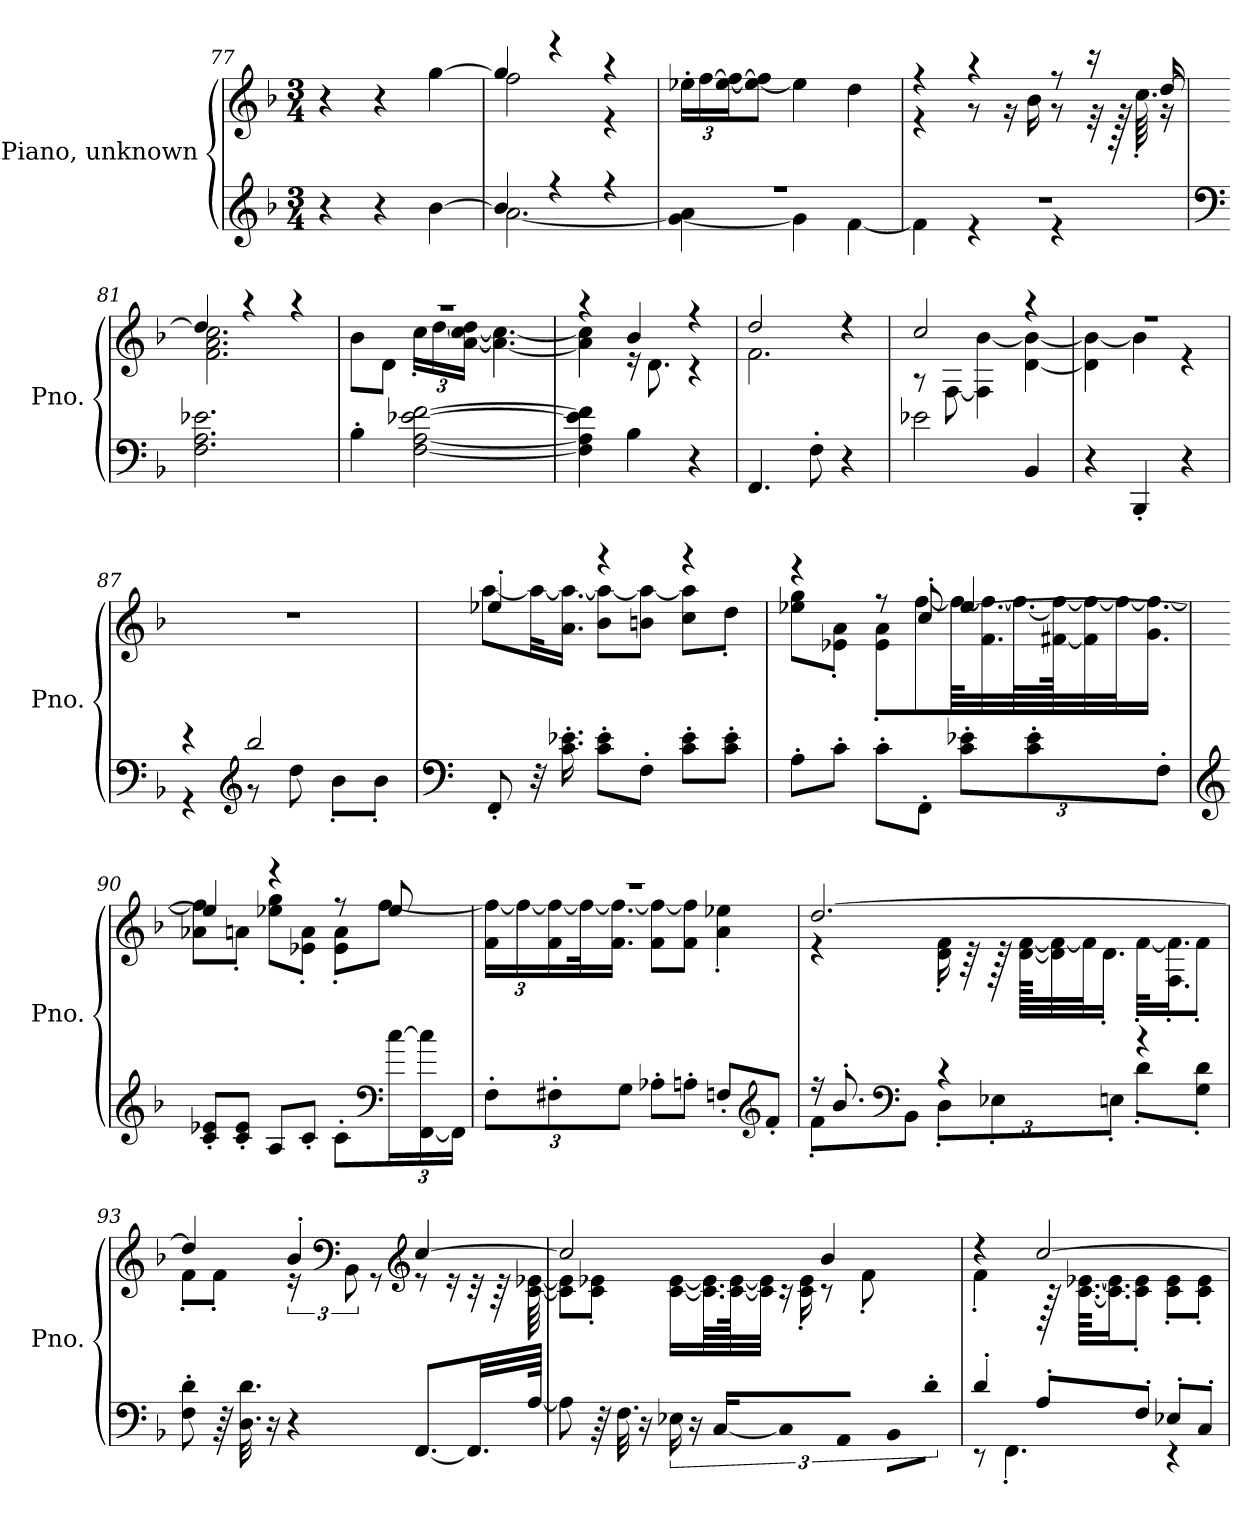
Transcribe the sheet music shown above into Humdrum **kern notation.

**kern	**kern
*part1	*part1
*staff2	*staff1
*I"Piano, unknown	*
*I'Pno.	*
*clefG2	*clefG2
*k[b-]	*k[b-]
*M3/4	*M3/4
=77	=77
4r	4r
4r	4r
[4b-\	[4gg\
=78	=78
*^	*^
4b-/]	[2.a\	4gg/]	2ff\
4r	.	4r	.
4r	.	4r	4r
*	*	*v	*v
=79	=79	=79
*	*	*Xbrackettup
2.r	[4g\ 4a\]	24ee-X'\LL
.	.	[24ff\
.	.	[24ee-\ 24ff\_J
.	.	8ee-\_ 8ff\]J
.	4g\]	4ee-\]
.	[4f\	4dd\
=80	=80	=80
*	*	*^
2.r	4f\]	4r	4r
.	4r	4r	8r
.	.	.	16r
.	.	.	16b-\
.	4r	8r	8r
.	.	16r	32r
.	.	.	128r
.	.	.	64.cc'\
.	.	[16dd/	16r
*v	*v	*	*
=81	=81	=81
*clefF4	*	*
2.F\ 2.A\ 2.e-X\	4dd/]	2.f\ 2.a\ 2.cc\
.	4r	.
.	4r	.
!!LO:LB:g=z	!!
=82	=82	=82
4B-'\	2.r	8b-\L
.	.	8d\J
[2F\ [2A\ [2e-X\ [2f\	.	24cc'\LL
.	.	[24dd\
.	.	[24a\ [24cc\ 24dd\]JJ
.	.	4.a\_ 4.cc\_
=83	=83	=83
4F\] 4A\] 4e-\] 4f\]	4r	4a\] 4cc\]
4B-\	4b-/	16r
.	.	8.d\
4r	4r	4r
=84	=84	=84
4.FF/	2dd/	2.f\
8F'\	.	.
4r	4r	.
=85	=85	=85
2e-X\	2cc/	8r
.	.	[8F\
.	.	4F\] [4b-\
4BB-/	4r	[4d\ 4b-\_
=86	=86	=86
4r	2.r	4d\] 4b-\_
4BBB-'/	.	4b-\]
4r	.	4r
*	*v	*v
=87	=87
*^	*
4r	4r	2.r
*clefG2	*	*
2bb-/	8r	.
.	8dd\	.
.	8b-'\L	.
.	8b-'\J	.
*v	*v	*
!!LO:LB:g=z
=88	=88
*clefF4	*
*	*^
8FF'/	4ee-X'/	[8aa\L
32r	.	32aa\KL_
16.c\' 16.e-X\'	.	16.a\ 16.aa\_JJ
8c\' 8e-\'L	4r	8b-\ 8aa\_L
8F'\J	.	8bn\ 8aa\_J
8c\' 8e-\'L	4r	8cc\ 8aa\]L
8c\' 8e-\'J	.	8dd'\J
=89	=89	=89
8A'\L	4r	8ee-X\ 8gg\L
8c'\J	.	8e-X\' 8a\'J
8c'\L	8r	8e-\' 8a\'L
8FF'\J	8cc'/	[8ff\
*Xbrackettup	*	*
12c\' 12e-X\'L	[4ee-/	64ff\KLL_
.	.	32.f\ 32.ff\_
.	.	64.ff\L_
12c\' 12e-\'	.	.
.	.	[128f#X\ 128ff\_JK
.	.	32f#\] 32ff\_
.	.	32ff\J_
.	.	16.g\ 16.ff\_JJ
12F'\J	.	.
!!LO:PB:g=z	!!
=90	=90	=90
*clefG2	*	*
8c/' 8e-X/'L	4ee-/]	8a-X\ 8ff\]L
8c/' 8e-/'J	.	8an'\J
8A/L	4r	8ee-X\ 8gg\L
8c'/J	.	8e-X\' 8a\'J
8c'\L	8r	8e-\' 8a\'L
*clefF4	*	*
[24cc\L	8ee-/	[8ff\J
[24FF\ 24cc\]	.	.
24FF\JJ]	.	.
=91	=91	=91
12F'\L	2.r	24f\ 24ff\_LL
.	.	24ff\_
12F#X'\	.	24f\ 24ff\_
.	.	32ff\K_
.	.	16.f\ 16.ff\_JJ
12G\J	.	.
8A-X'\L	.	8f\ 8ff\_L
8An'\J	.	8f\ 8ff\]J
8Fn'/L	.	4a\' 4ee-X\'
*clefG2	*	*
8f'/J	.	.
!!LO:LB:g=z	!!
=92	=92	=92
*^	*	*
16r	8f'\L	[2.dd/	4r
8.b-'/	.	.	.
*clefF4	*	*	*
.	8BB-\J	.	.
4r	12D'\L	.	16d\' 16f\'
.	.	.	64r
.	.	.	128r
.	12E-X'\	.	.
.	.	.	[128d\ [128f\KKLLL
.	.	.	32d\] 32f\_
.	.	.	32f\J]
.	.	.	16.d'\JJ
.	12En'\J	.	.
4r	8d'\L	.	[32f'\KLL
.	.	.	16.F\' 16.f\]'J
.	8G\' 8d\'J	.	8f'\J
*v	*v	*	*
=93	=93	=93
8F\' 8d\'	4dd/]	8f'\L
64r	.	8f'\J
32.D\ 32.d\	.	.
16r	.	.
*	*	*brackettup
4r	4b-'/	24r
*	*clefF4	*
.	.	12BB-\
.	.	8r
*	*clefG2	*
[8.FF/L	[4cc/	8r
.	.	16r
32.FF/LL]	.	32r
.	.	64r
[64A/JJJk	.	[64c\ [64e-X\
!!LO:LB:g=z	!!
=94	=94	=94
8A\]	2cc/]	8c\] 8e-\]L
64r	.	8c\' 8e-X\'J
32.F\	.	.
16r	.	.
*brackettup	*	*
24E-X\	.	[16c\ [16e-\LL
24r	.	.
.	.	64.c\] 64.e-\]LL
[24C/LL	.	.
.	.	[128c\ [128e-\JK
.	.	32c\] 32e-\]JJJ
16C/]	.	16r
16AA/JJ	.	16c\' 16e-\'
8BB-\L	4b-/	8r
8d'\J	.	8f'\
=95	=95	=95
*^	*	*
4d'/	8r	4r	4f'\
.	4.FF'\	.	.
8A'/L	.	[2cc/	128r
.	.	.	[64.c\ [64.e-X\KKLL
.	.	.	16.c\] 16.e-\]J
8F'/J	.	.	8c\' 8e-\'J
8E-X'/L	4r	.	8c\' 8e-\'L
8C'/J	.	.	8c\' 8e-\'J
*v	*v	*	*
*	*v	*v
=	=
*-	*-
